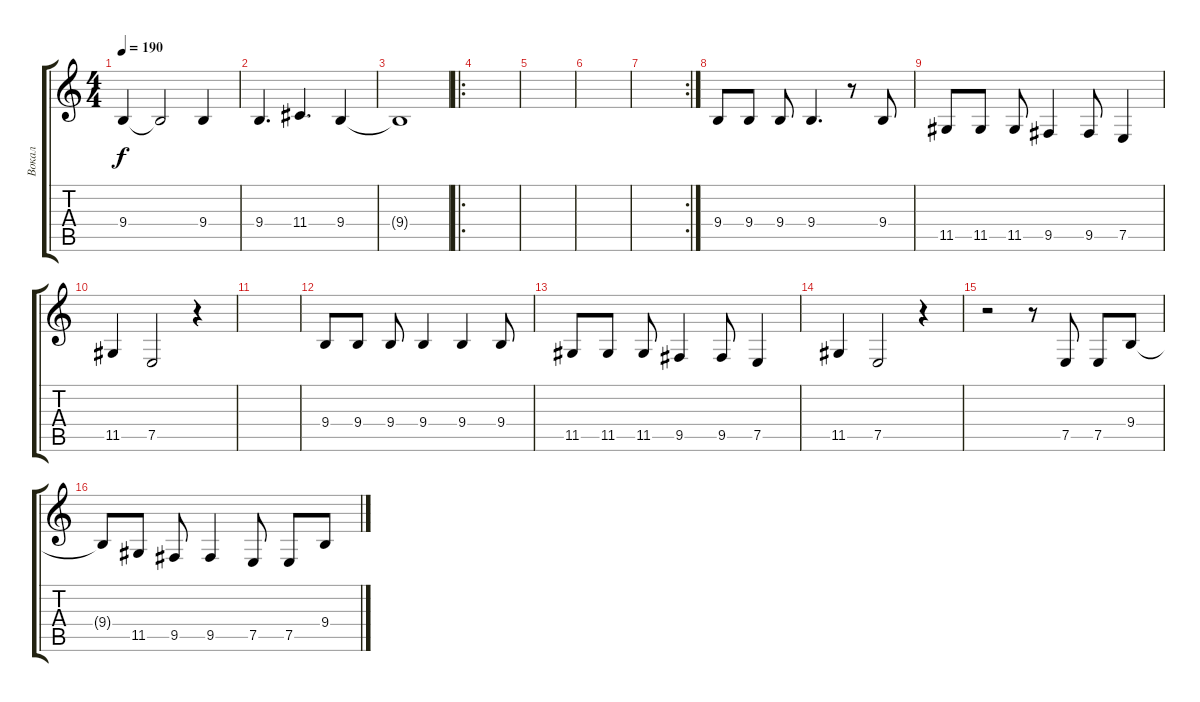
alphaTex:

\track ("Вокал" "Вокал") {instrument lead2sawtooth}
\staff {score tabs}
\tuning (E4 B3 G3 D3 A2 E2) {hide}
\ts (4 4)
\tempo 190
\clef g2
\ks c
9.4{t}.4{dy f} 9.4{t}.2 9.4.4 |
9.4.4{d} 11.4.4{d} 9.4.4 |
9.4{t}.1 |
\ro
|
|
|
\rc 2
|
9.4.8 9.4.8 9.4.8 9.4.4{d} r.8 9.4.8 |
11.5.8 11.5.8 11.5.8 9.5.4 9.5.8 7.5.4 |
11.5.4 7.5.2 r.4 |
|
9.4.8 9.4.8 9.4.8 9.4.4 9.4.4 9.4.8 |
11.5.8 11.5.8 11.5.8 9.5.4 9.5.8 7.5.4 |
11.5.4 7.5.2 r.4 |
r.2 r.8 7.5.8 7.5.8 9.4.8 |
9.4{t}.8 11.5.8 9.5.8 9.5.4 7.5.8 7.5.8 9.4.8
